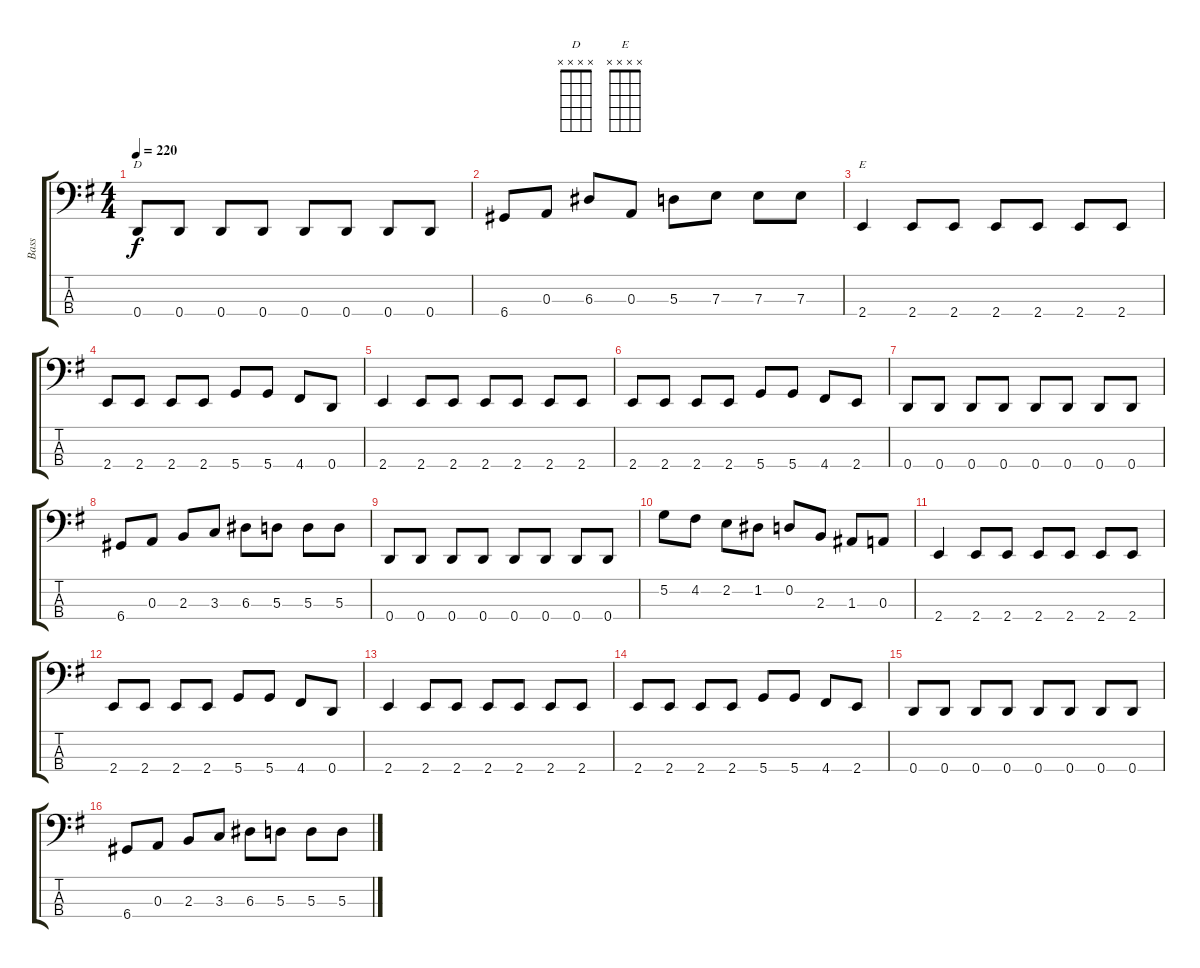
\track ("Bass" "Bass") {instrument electricbasspick}
\staff {score tabs}
\tuning (G2 D2 A1 D1) {hide}
\chord ("D" x x x x)
\chord ("E" x x x x)
\ts (4 4)
\tempo 220
\clef f4
\ks eminor
0.4.8{ch "D" dy f} 0.4.8 0.4.8 0.4.8 0.4.8 0.4.8 0.4.8 0.4.8 |
6.4.8 0.3.8 6.3.8 0.3.8 5.3.8 7.3.8 7.3.8 7.3.8 |
2.4.4{ch "E"} 2.4.8 2.4.8 2.4.8 2.4.8 2.4.8 2.4.8 |
2.4.8 2.4.8 2.4.8 2.4.8 5.4.8 5.4.8 4.4.8 0.4.8 |
2.4.4 2.4.8 2.4.8 2.4.8 2.4.8 2.4.8 2.4.8 |
2.4.8 2.4.8 2.4.8 2.4.8 5.4.8 5.4.8 4.4.8 2.4.8 |
0.4.8 0.4.8 0.4.8 0.4.8 0.4.8 0.4.8 0.4.8 0.4.8 |
6.4.8 0.3.8 2.3.8 3.3.8 6.3.8 5.3.8 5.3.8 5.3.8 |
0.4.8 0.4.8 0.4.8 0.4.8 0.4.8 0.4.8 0.4.8 0.4.8 |
5.2.8 4.2.8 2.2.8 1.2.8 0.2.8 2.3.8 1.3.8 0.3.8 |
2.4.4 2.4.8 2.4.8 2.4.8 2.4.8 2.4.8 2.4.8 |
2.4.8 2.4.8 2.4.8 2.4.8 5.4.8 5.4.8 4.4.8 0.4.8 |
2.4.4 2.4.8 2.4.8 2.4.8 2.4.8 2.4.8 2.4.8 |
2.4.8 2.4.8 2.4.8 2.4.8 5.4.8 5.4.8 4.4.8 2.4.8 |
0.4.8 0.4.8 0.4.8 0.4.8 0.4.8 0.4.8 0.4.8 0.4.8 |
6.4.8 0.3.8 2.3.8 3.3.8 6.3.8 5.3.8 5.3.8 5.3.8
